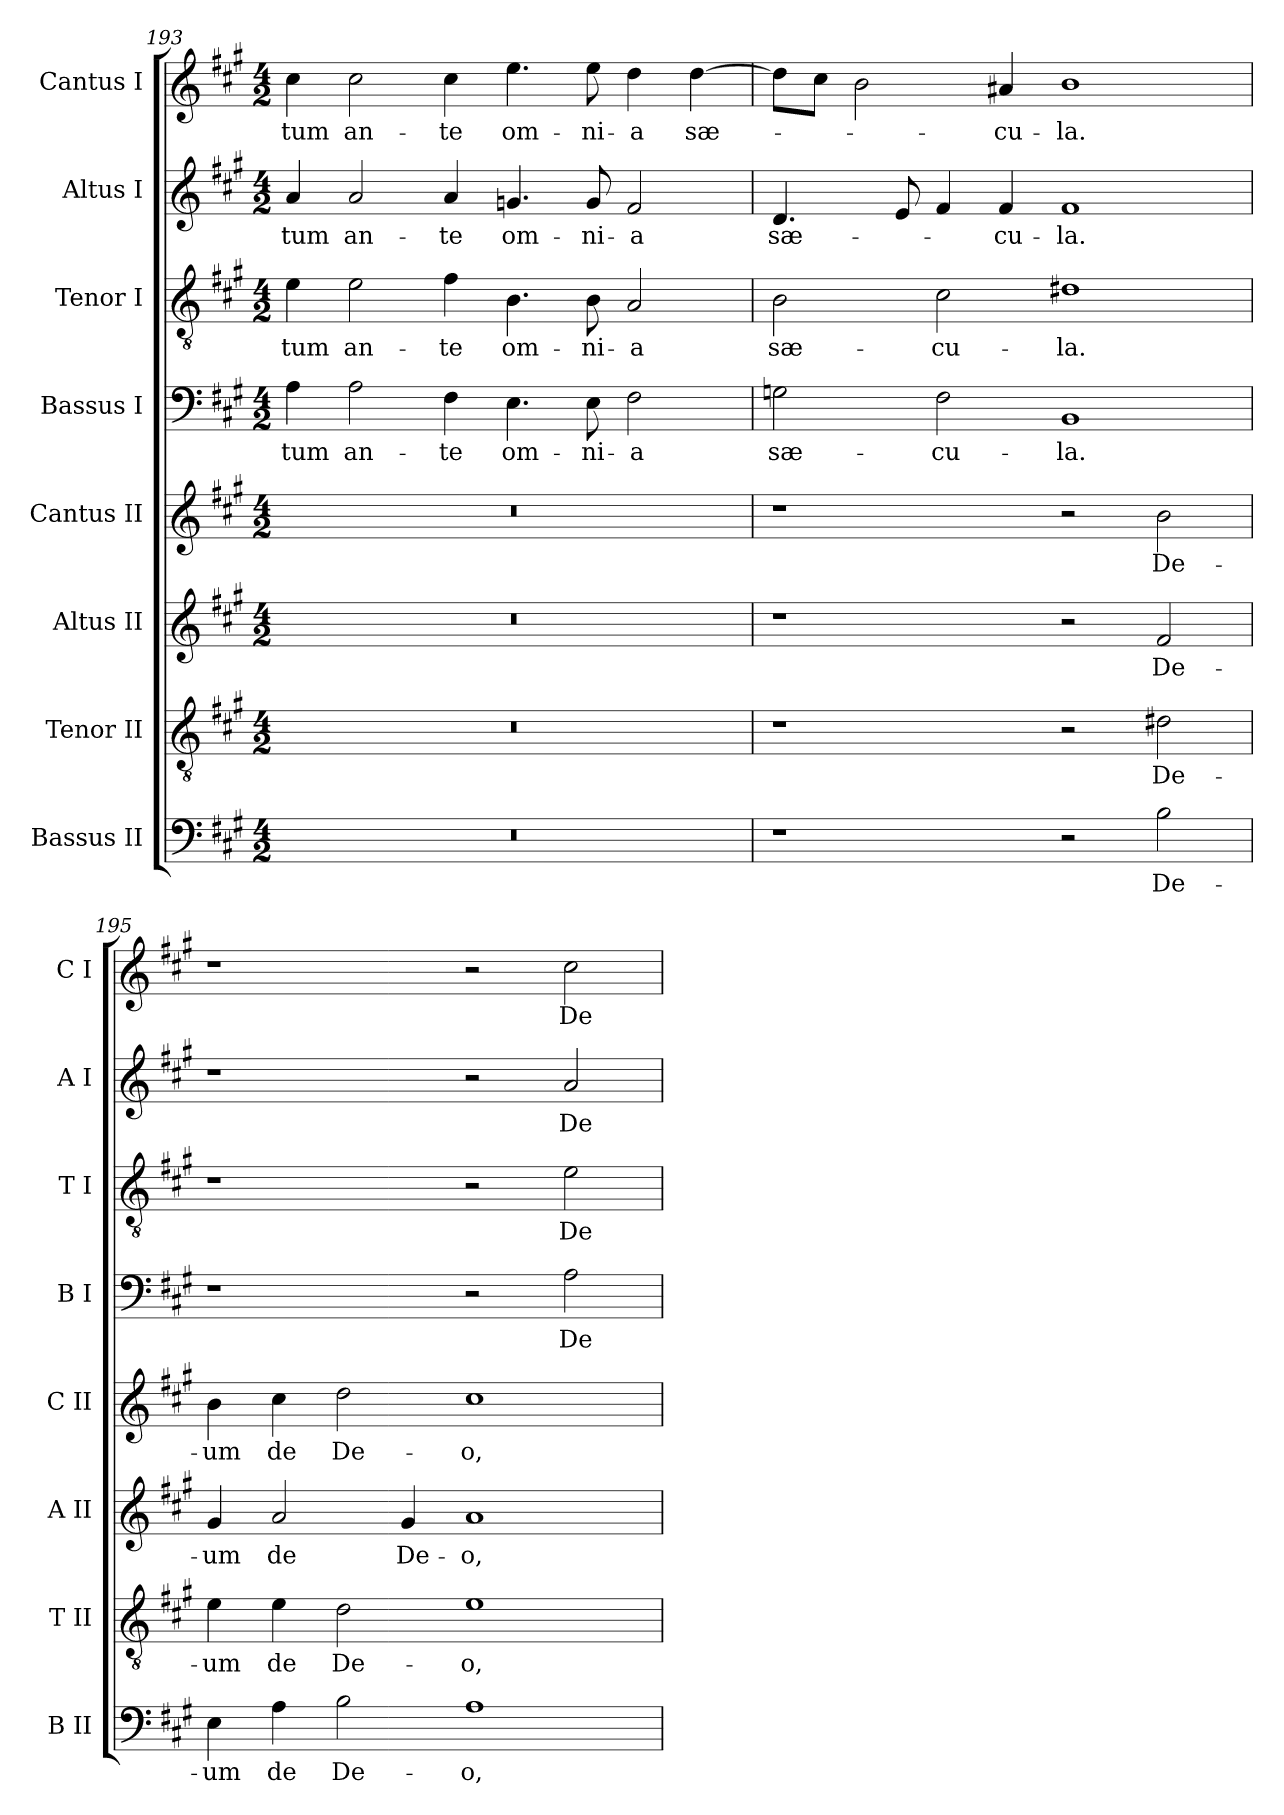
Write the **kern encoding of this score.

**kern	**text	**kern	**text	**kern	**text	**kern	**text	**kern	**text	**kern	**text	**kern	**text	**kern	**text
*part8	*part8	*part7	*part7	*part6	*part6	*part5	*part5	*part4	*part4	*part3	*part3	*part2	*part2	*part1	*part1
*staff8	*staff8	*staff7	*staff7	*staff6	*staff6	*staff5	*staff5	*staff4	*staff4	*staff3	*staff3	*staff2	*staff2	*staff1	*staff1
*I"Bassus II	*	*I"Tenor II	*	*I"Altus II	*	*I"Cantus II	*	*I"Bassus I	*	*I"Tenor I	*	*I"Altus I	*	*I"Cantus I	*
*I'B II	*	*I'T II	*	*I'A II	*	*I'C II	*	*I'B I	*	*I'T I	*	*I'A I	*	*I'C I	*
*clefF4	*	*clefGv2	*	*clefG2	*	*clefG2	*	*clefF4	*	*clefGv2	*	*clefG2	*	*clefG2	*
*k[f#c#g#]	*	*k[f#c#g#]	*	*k[f#c#g#]	*	*k[f#c#g#]	*	*k[f#c#g#]	*	*k[f#c#g#]	*	*k[f#c#g#]	*	*k[f#c#g#]	*
*A:	*	*A:	*	*A:	*	*A:	*	*A:	*	*A:	*	*A:	*	*A:	*
*M4/2	*	*M4/2	*	*M4/2	*	*M4/2	*	*M4/2	*	*M4/2	*	*M4/2	*	*M4/2	*
=193	=193	=193	=193	=193	=193	=193	=193	=193	=193	=193	=193	=193	=193	=193	=193
0r	.	0r	.	0r	.	0r	.	4A\	-tum	4e\	-tum	4a/	-tum	4cc#\	-tum
.	.	.	.	.	.	.	.	2A\	an-	2e\	an-	2a/	an-	2cc#\	an-
.	.	.	.	.	.	.	.	4F#\	-te	4f#\	-te	4a/	-te	4cc#\	-te
.	.	.	.	.	.	.	.	4.E\	om-	4.B\	om-	4.gn/	om-	4.ee\	om-
.	.	.	.	.	.	.	.	8E\	-ni-	8B\	-ni-	8g/	-ni-	8ee\	-ni-
.	.	.	.	.	.	.	.	2F#\	-a	2A/	-a	2f#/	-a	4dd\	-a
.	.	.	.	.	.	.	.	.	.	.	.	.	.	[4dd\	sæ-
=194	=194	=194	=194	=194	=194	=194	=194	=194	=194	=194	=194	=194	=194	=194	=194
1r	.	1r	.	1r	.	1r	.	2Gn\	sæ-	2B\	sæ-	4.d/	sæ-	8dd\L]	.
.	.	.	.	.	.	.	.	.	.	.	.	.	.	8cc#\J	.
.	.	.	.	.	.	.	.	.	.	.	.	.	.	2b\	.
.	.	.	.	.	.	.	.	.	.	.	.	8e/	.	.	.
.	.	.	.	.	.	.	.	2F#\	-cu-	2c#\	-cu-	4f#/	.	.	.
.	.	.	.	.	.	.	.	.	.	.	.	4f#/	-cu-	4a#X/	-cu-
2r	.	2r	.	2r	.	2r	.	1BB	-la.	1d#X	-la.	1f#	-la.	1b	-la.
2B\	De-	2d#X\	De-	2f#/	De-	2b\	De-	.	.	.	.	.	.	.	.
=195	=195	=195	=195	=195	=195	=195	=195	=195	=195	=195	=195	=195	=195	=195	=195
4E\	-um	4e\	-um	4g#/	-um	4b\	-um	1r	.	1r	.	1r	.	1r	.
4A\	de	4e\	de	2a/	de	4cc#\	de	.	.	.	.	.	.	.	.
2B\	De-	2d\	De-	.	.	2dd\	De-	.	.	.	.	.	.	.	.
.	.	.	.	4g#/	De-	.	.	.	.	.	.	.	.	.	.
1A	-o,	1e	-o,	1a	-o,	1cc#	-o,	2r	.	2r	.	2r	.	2r	.
.	.	.	.	.	.	.	.	2A\	De-	2e\	De-	2a/	De-	2cc#\	De-
=	=	=	=	=	=	=	=	=	=	=	=	=	=	=	=
*-	*-	*-	*-	*-	*-	*-	*-	*-	*-	*-	*-	*-	*-	*-	*-
